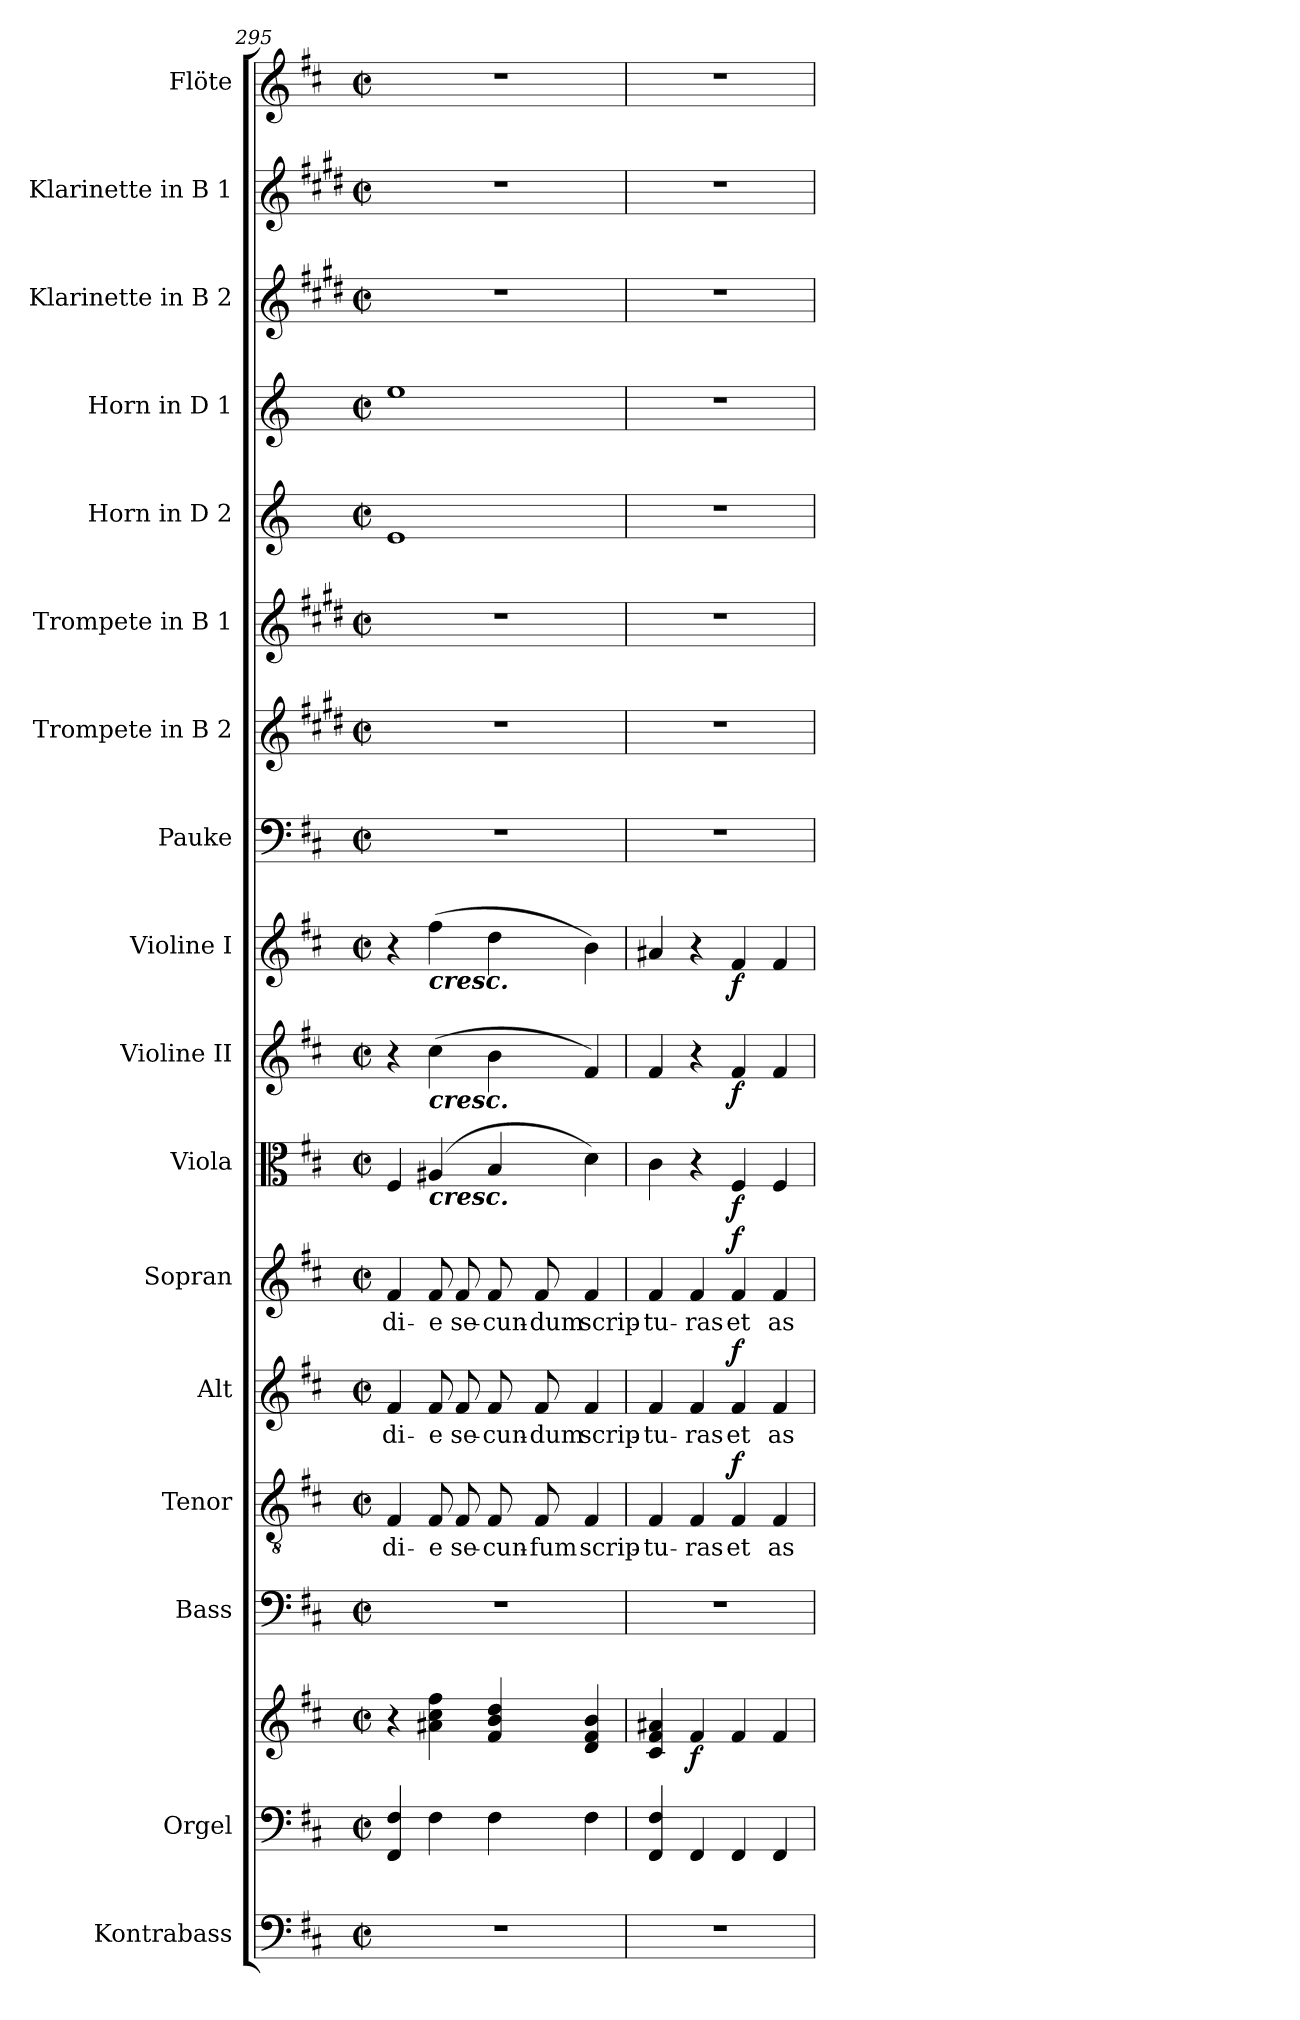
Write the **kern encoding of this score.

**kern	**kern	**kern	**dynam	**kern	**kern	**text	**dynam	**kern	**text	**dynam	**kern	**text	**dynam	**kern	**dynam	**kern	**dynam	**kern	**dynam	**kern	**kern	**kern	**kern	**kern	**kern	**kern	**kern
*part17	*part16	*part16	*part16	*part15	*part14	*part14	*part14	*part13	*part13	*part13	*part12	*part12	*part12	*part11	*part11	*part10	*part10	*part9	*part9	*part8	*part7	*part6	*part5	*part4	*part3	*part2	*part1
*staff18	*staff17	*staff16	*staff16/17	*staff15	*staff14	*staff14	*staff14	*staff13	*staff13	*staff13	*staff12	*staff12	*staff12	*staff11	*staff11	*staff10	*staff10	*staff9	*staff9	*staff8	*staff7	*staff6	*staff5	*staff4	*staff3	*staff2	*staff1
*I"Kontrabass	*I"Orgel	*	*	*I"Bass	*I"Tenor	*	*	*I"Alt	*	*	*I"Sopran	*	*	*I"Viola	*	*I"Violine II	*	*I"Violine I	*	*I"Pauke	*I"Trompete in B 2	*I"Trompete in B 1	*I"Horn in D 2	*I"Horn in D 1	*I"Klarinette in B 2	*I"Klarinette in B 1	*I"Flöte
*I'Kb.	*I'Org.	*	*	*I'B	*I'T	*	*	*I'A	*	*	*I'S	*	*	*I'Vla.	*	*I'Vl. II	*	*I'Vl. I	*	*I'Pk.	*I'Trp. 2	*I'Trp. 1	*I'Hrn. 2	*I'Hrn. 1	*I'Kl. 2	*I'Kl. 1	*I'Fl.
*clefF4	*clefF4	*clefG2	*	*clefF4	*clefGv2	*	*	*clefG2	*	*	*clefG2	*	*	*clefC3	*	*clefG2	*	*clefG2	*	*clefF4	*clefG2	*clefG2	*clefG2	*clefG2	*clefG2	*clefG2	*clefG2
*ITrd7c12	*	*	*	*	*	*	*	*	*	*	*	*	*	*	*	*	*	*	*	*	*ITrd1c2	*ITrd1c2	*ITrd-1c-2	*ITrd-1c-2	*ITrd1c2	*ITrd1c2	*
*k[f#c#]	*k[f#c#]	*k[f#c#]	*	*k[f#c#]	*k[f#c#]	*	*	*k[f#c#]	*	*	*k[f#c#]	*	*	*k[f#c#]	*	*k[f#c#]	*	*k[f#c#]	*	*k[f#c#]	*k[f#c#]	*k[f#c#]	*k[f#c#]	*k[f#c#]	*k[f#c#]	*k[f#c#]	*k[f#c#]
*D:	*D:	*D:	*	*D:	*D:	*	*	*D:	*	*	*D:	*	*	*D:	*	*D:	*	*D:	*	*D:	*D:	*D:	*D:	*D:	*D:	*D:	*D:
*M2/2	*M2/2	*M2/2	*	*M2/2	*M2/2	*	*	*M2/2	*	*	*M2/2	*	*	*M2/2	*	*M2/2	*	*M2/2	*	*M2/2	*M2/2	*M2/2	*M2/2	*M2/2	*M2/2	*M2/2	*M2/2
*met(c|)	*met(c|)	*met(c|)	*	*met(c|)	*met(c|)	*	*	*met(c|)	*	*	*met(c|)	*	*	*met(c|)	*	*met(c|)	*	*met(c|)	*	*met(c|)	*met(c|)	*met(c|)	*met(c|)	*met(c|)	*met(c|)	*met(c|)	*met(c|)
=295	=295	=295	=295	=295	=295	=295	=295	=295	=295	=295	=295	=295	=295	=295	=295	=295	=295	=295	=295	=295	=295	=295	=295	=295	=295	=295	=295
!	!	!	!	!	!	!LO:LY:b	!	!	!LO:LY:b	!	!	!LO:LY:b	!	!	!	!	!	!	!	!	!	!	!	!	!	!	!
1r	4FF#/ 4F#/	4r	.	1r	4F#/	di-	.	4f#/	di-	.	4f#/	di-	.	4F#/	.	4r	.	4r	.	1r	1r	1r	1f#	1ff#	1r	1r	1r
!	!	!	!	!	!	!	!	!	!	!	!	!	!	!	!	!	!	!LO:TX:b:Bi:t=cresc.	!	!	!	!	!	!	!	!	!
!	!	!	!	!	!	!	!	!	!	!	!	!	!	!	!	!LO:TX:b:Bi:t=cresc.	!	!	!	!	!	!	!	!	!	!	!
!	!	!	!	!	!	!	!	!	!	!	!	!	!	!LO:TX:b:Bi:t=cresc.	!	!	!	!	!	!	!	!	!	!	!	!	!
!	!	!	!	!	!	!LO:LY:b	!	!	!LO:LY:b	!	!	!LO:LY:b	!	!	!	!	!	!	!	!	!	!	!	!	!	!	!
.	4F#\	4a#X\ 4cc#\ 4ff#\	.	.	8F#/	-e	.	8f#/	-e	.	8f#/	-e	.	(<4A#X/	.	(>4cc#\	.	(>4ff#\	.	.	.	.	.	.	.	.	.
!	!	!	!	!	!	!LO:LY:b	!	!	!LO:LY:b	!	!	!LO:LY:b	!	!	!	!	!	!	!	!	!	!	!	!	!	!	!
.	.	.	.	.	8F#/	se-	.	8f#/	se-	.	8f#/	se-	.	.	.	.	.	.	.	.	.	.	.	.	.	.	.
!	!	!	!	!	!	!LO:LY:b	!	!	!LO:LY:b	!	!	!LO:LY:b	!	!	!	!	!	!	!	!	!	!	!	!	!	!	!
.	4F#\	4f#/ 4b/ 4dd/	.	.	8F#/	-cun-	.	8f#/	-cun-	.	8f#/	-cun-	.	4B/	.	4b\	.	4dd\	.	.	.	.	.	.	.	.	.
!	!	!	!	!	!	!LO:LY:b	!	!	!LO:LY:b	!	!	!LO:LY:b	!	!	!	!	!	!	!	!	!	!	!	!	!	!	!
.	.	.	.	.	8F#/	-fum	.	8f#/	-dum	.	8f#/	-dum	.	.	.	.	.	.	.	.	.	.	.	.	.	.	.
!	!	!	!	!	!	!LO:LY:b	!	!	!LO:LY:b	!	!	!LO:LY:b	!	!	!	!	!	!	!	!	!	!	!	!	!	!	!
.	4F#\	4d/ 4f#/ 4b/	.	.	4F#/	scrip-	.	4f#/	scrip-	.	4f#/	scrip-	.	4d\)	.	4f#/)	.	4b\)	.	.	.	.	.	.	.	.	.
=296	=296	=296	=296	=296	=296	=296	=296	=296	=296	=296	=296	=296	=296	=296	=296	=296	=296	=296	=296	=296	=296	=296	=296	=296	=296	=296	=296
!	!	!	!	!	!	!LO:LY:b	!	!	!LO:LY:b	!	!	!LO:LY:b	!	!	!	!	!	!	!	!	!	!	!	!	!	!	!
1r	4FF#/ 4F#/	4c#/ 4f#/ 4a#X/	.	1r	4F#/	-tu-	.	4f#/	-tu-	.	4f#/	-tu-	.	4c#\	.	4f#/	.	4a#X/	.	1r	1r	1r	1r	1r	1r	1r	1r
!	!	!	!LO:DY:b	!	!	!LO:LY:b	!	!	!LO:LY:b	!	!	!LO:LY:b	!	!	!	!	!	!	!	!	!	!	!	!	!	!	!
.	4FF#/	4f#/	f	.	4F#/	-ras	.	4f#/	-ras	.	4f#/	-ras	.	4r	.	4r	.	4r	.	.	.	.	.	.	.	.	.
!	!	!	!	!	!	!LO:LY:b	!LO:DY:a	!	!LO:LY:b	!LO:DY:a	!	!LO:LY:b	!LO:DY:a	!	!LO:DY:b	!	!LO:DY:b	!	!LO:DY:b	!	!	!	!	!	!	!	!
.	4FF#/	4f#/	.	.	4F#/	et	f	4f#/	et	f	4f#/	et	f	4F#/	f	4f#/	f	4f#/	f	.	.	.	.	.	.	.	.
!	!	!	!	!	!	!LO:LY:b	!	!	!LO:LY:b	!	!	!LO:LY:b	!	!	!	!	!	!	!	!	!	!	!	!	!	!	!
.	4FF#/	4f#/	.	.	4F#/	as-	.	4f#/	as-	.	4f#/	as-	.	4F#/	.	4f#/	.	4f#/	.	.	.	.	.	.	.	.	.
=	=	=	=	=	=	=	=	=	=	=	=	=	=	=	=	=	=	=	=	=	=	=	=	=	=	=	=
*-	*-	*-	*-	*-	*-	*-	*-	*-	*-	*-	*-	*-	*-	*-	*-	*-	*-	*-	*-	*-	*-	*-	*-	*-	*-	*-	*-
